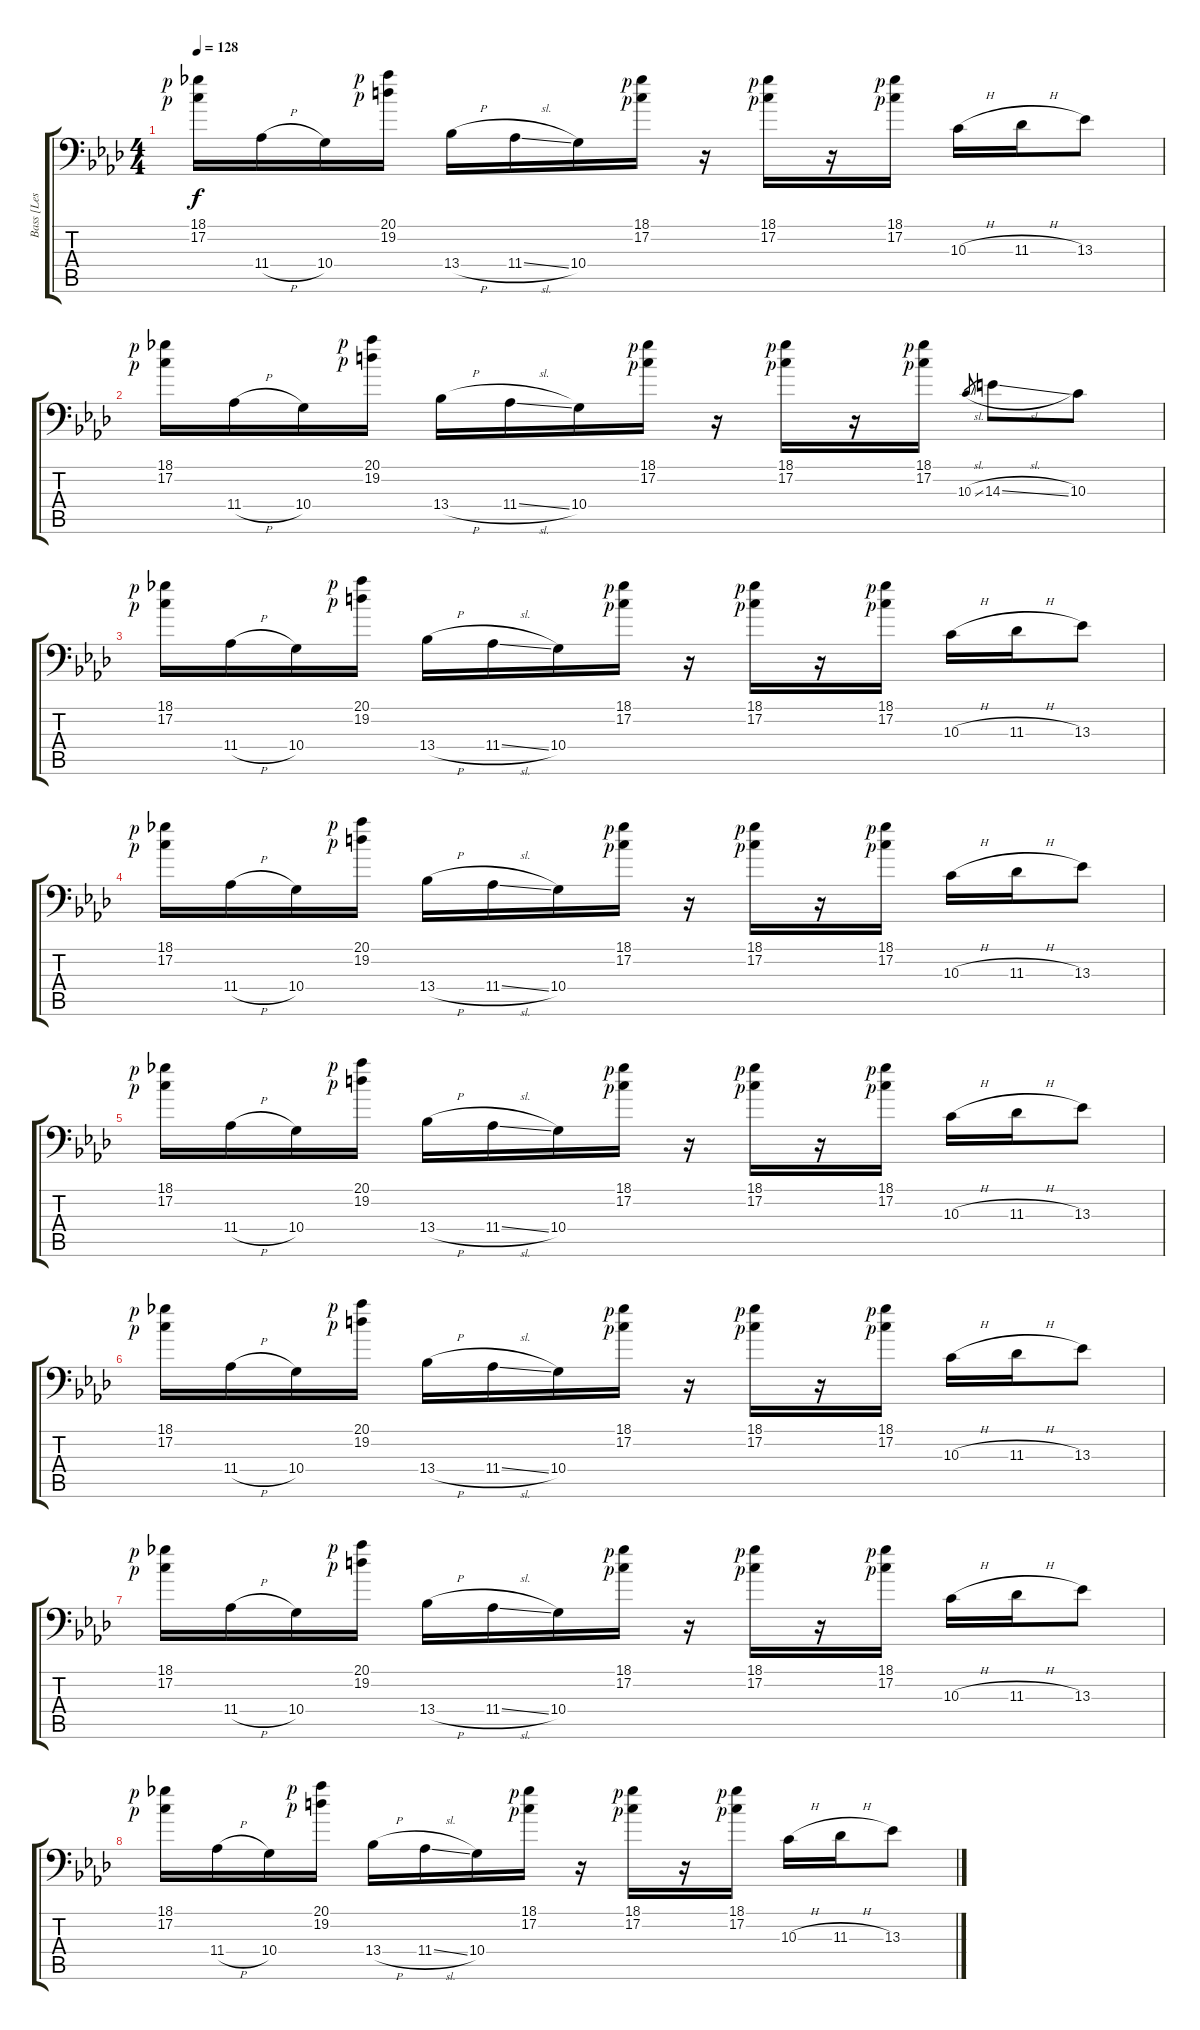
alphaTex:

\track ("Bass [Les Claypool]" "Bass [Les ") {instrument slapbass1}
\staff {score tabs}
\tuning (C3 G2 D2 A1 E1 B0) {hide}
\ts (4 4)
\tempo 128
\clef f4
\ks ab
(18.1{rf 1} 17.2{rf 1}).16{dy f} 11.4{h}.16 10.4.16 (20.1{rf 1} 19.2{rf 1}).16 13.4{h}.16 11.4{sl}.16 10.4.16 (18.1{rf 1} 17.2{rf 1}).16 r.16 (18.1{rf 1} 17.2{rf 1}).16 r.16 (18.1{rf 1} 17.2{rf 1}).16 10.3{h}.16 11.3{h}.16 13.3.8 |
(18.1{rf 1} 17.2{rf 1}).16 11.4{h}.16 10.4.16 (20.1{rf 1} 19.2{rf 1}).16 13.4{h}.16 11.4{sl}.16 10.4.16 (18.1{rf 1} 17.2{rf 1}).16 r.16 (18.1{rf 1} 17.2{rf 1}).16 r.16 (18.1{rf 1} 17.2{rf 1}).16 10.3{sl}.8{gr} 14.3{sl}.8 10.3.8 |
(18.1{rf 1} 17.2{rf 1}).16 11.4{h}.16 10.4.16 (20.1{rf 1} 19.2{rf 1}).16 13.4{h}.16 11.4{sl}.16 10.4.16 (18.1{rf 1} 17.2{rf 1}).16 r.16 (18.1{rf 1} 17.2{rf 1}).16 r.16 (18.1{rf 1} 17.2{rf 1}).16 10.3{h}.16 11.3{h}.16 13.3.8 |
(18.1{rf 1} 17.2{rf 1}).16 11.4{h}.16 10.4.16 (20.1{rf 1} 19.2{rf 1}).16 13.4{h}.16 11.4{sl}.16 10.4.16 (18.1{rf 1} 17.2{rf 1}).16 r.16 (18.1{rf 1} 17.2{rf 1}).16 r.16 (18.1{rf 1} 17.2{rf 1}).16 10.3{h}.16 11.3{h}.16 13.3.8 |
(18.1{rf 1} 17.2{rf 1}).16 11.4{h}.16 10.4.16 (20.1{rf 1} 19.2{rf 1}).16 13.4{h}.16 11.4{sl}.16 10.4.16 (18.1{rf 1} 17.2{rf 1}).16 r.16 (18.1{rf 1} 17.2{rf 1}).16 r.16 (18.1{rf 1} 17.2{rf 1}).16 10.3{h}.16 11.3{h}.16 13.3.8 |
(18.1{rf 1} 17.2{rf 1}).16 11.4{h}.16 10.4.16 (20.1{rf 1} 19.2{rf 1}).16 13.4{h}.16 11.4{sl}.16 10.4.16 (18.1{rf 1} 17.2{rf 1}).16 r.16 (18.1{rf 1} 17.2{rf 1}).16 r.16 (18.1{rf 1} 17.2{rf 1}).16 10.3{h}.16 11.3{h}.16 13.3.8 |
(18.1{rf 1} 17.2{rf 1}).16 11.4{h}.16 10.4.16 (20.1{rf 1} 19.2{rf 1}).16 13.4{h}.16 11.4{sl}.16 10.4.16 (18.1{rf 1} 17.2{rf 1}).16 r.16 (18.1{rf 1} 17.2{rf 1}).16 r.16 (18.1{rf 1} 17.2{rf 1}).16 10.3{h}.16 11.3{h}.16 13.3.8 |
(18.1{rf 1} 17.2{rf 1}).16 11.4{h}.16 10.4.16 (20.1{rf 1} 19.2{rf 1}).16 13.4{h}.16 11.4{sl}.16 10.4.16 (18.1{rf 1} 17.2{rf 1}).16 r.16 (18.1{rf 1} 17.2{rf 1}).16 r.16 (18.1{rf 1} 17.2{rf 1}).16 10.3{h}.16 11.3{h}.16 13.3.8
